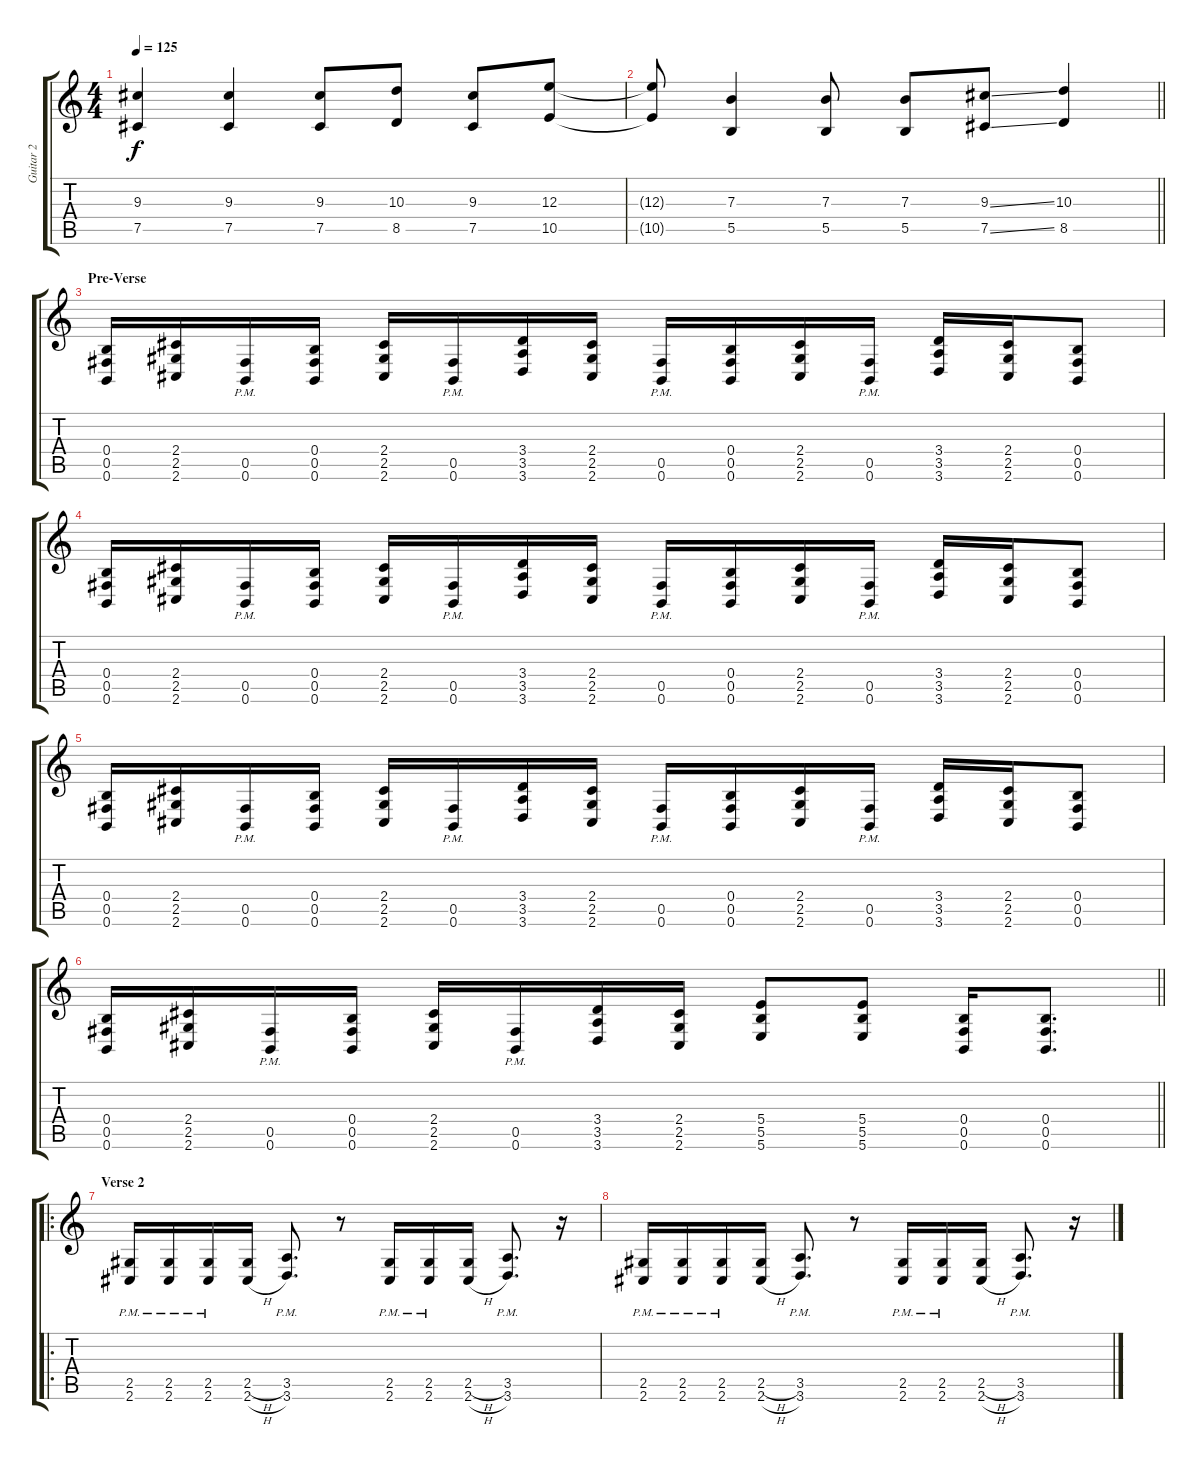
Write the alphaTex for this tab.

\track ("Guitar 2" "Guitar 2") {instrument distortionguitar}
\staff {score tabs}
\tuning (Db4 Ab3 E3 B2 Gb2 B1) {hide}
\ts (4 4)
\tempo 125
\clef g2
\ks c
(9.3 7.5).4{dy f} (9.3 7.5).4 (9.3 7.5).8 (10.3 8.5).8 (9.3 7.5).8 (12.3 10.5).8 |
\barLineRight lightlight
(12.3{t} 10.5{t}).8 (7.3 5.5).4 (7.3 5.5).8 (7.3 5.5).8 (9.3{ss} 7.5{ss}).8 (10.3 8.5).4 |
\section ("" "Pre-Verse")
(0.4 0.5 0.6).16 (2.4 2.5 2.6).16 (0.5{pm} 0.6{pm}).16 (0.4 0.5 0.6).16 (2.4 2.5 2.6).16 (0.5{pm} 0.6{pm}).16 (3.4 3.5 3.6).16 (2.4 2.5 2.6).16 (0.5{pm} 0.6{pm}).16 (0.4 0.5 0.6).16 (2.4 2.5 2.6).16 (0.5{pm} 0.6{pm}).16 (3.4 3.5 3.6).16 (2.4 2.5 2.6).16 (0.4 0.5 0.6).8 |
(0.4 0.5 0.6).16 (2.4 2.5 2.6).16 (0.5{pm} 0.6{pm}).16 (0.4 0.5 0.6).16 (2.4 2.5 2.6).16 (0.5{pm} 0.6{pm}).16 (3.4 3.5 3.6).16 (2.4 2.5 2.6).16 (0.5{pm} 0.6{pm}).16 (0.4 0.5 0.6).16 (2.4 2.5 2.6).16 (0.5{pm} 0.6{pm}).16 (3.4 3.5 3.6).16 (2.4 2.5 2.6).16 (0.4 0.5 0.6).8 |
(0.4 0.5 0.6).16 (2.4 2.5 2.6).16 (0.5{pm} 0.6{pm}).16 (0.4 0.5 0.6).16 (2.4 2.5 2.6).16 (0.5{pm} 0.6{pm}).16 (3.4 3.5 3.6).16 (2.4 2.5 2.6).16 (0.5{pm} 0.6{pm}).16 (0.4 0.5 0.6).16 (2.4 2.5 2.6).16 (0.5{pm} 0.6{pm}).16 (3.4 3.5 3.6).16 (2.4 2.5 2.6).16 (0.4 0.5 0.6).8 |
\barLineRight lightlight
(0.4 0.5 0.6).16 (2.4 2.5 2.6).16 (0.5{pm} 0.6{pm}).16 (0.4 0.5 0.6).16 (2.4 2.5 2.6).16 (0.5{pm} 0.6{pm}).16 (3.4 3.5 3.6).16 (2.4 2.5 2.6).16 (5.4 5.5 5.6).8 (5.4 5.5 5.6).8 (0.4 0.5 0.6).16 (0.4 0.5 0.6).8{d} |
\ro
\section ("" "Verse 2")
(2.5{pm} 2.6{pm}).16 (2.5{pm} 2.6{pm}).16 (2.5{pm} 2.6{pm}).16 (2.5{h} 2.6{h}).16 (3.5{pm} 3.6{pm}).8{d} r.8 (2.5{pm} 2.6{pm}).16 (2.5{pm} 2.6{pm}).16 (2.5{h} 2.6{h}).16 (3.5{pm} 3.6{pm}).8{d} r.16 |
(2.5{pm} 2.6{pm}).16 (2.5{pm} 2.6{pm}).16 (2.5{pm} 2.6{pm}).16 (2.5{h} 2.6{h}).16 (3.5{pm} 3.6{pm}).8{d} r.8 (2.5{pm} 2.6{pm}).16 (2.5{pm} 2.6{pm}).16 (2.5{h} 2.6{h}).16 (3.5{pm} 3.6{pm}).8{d} r.16
